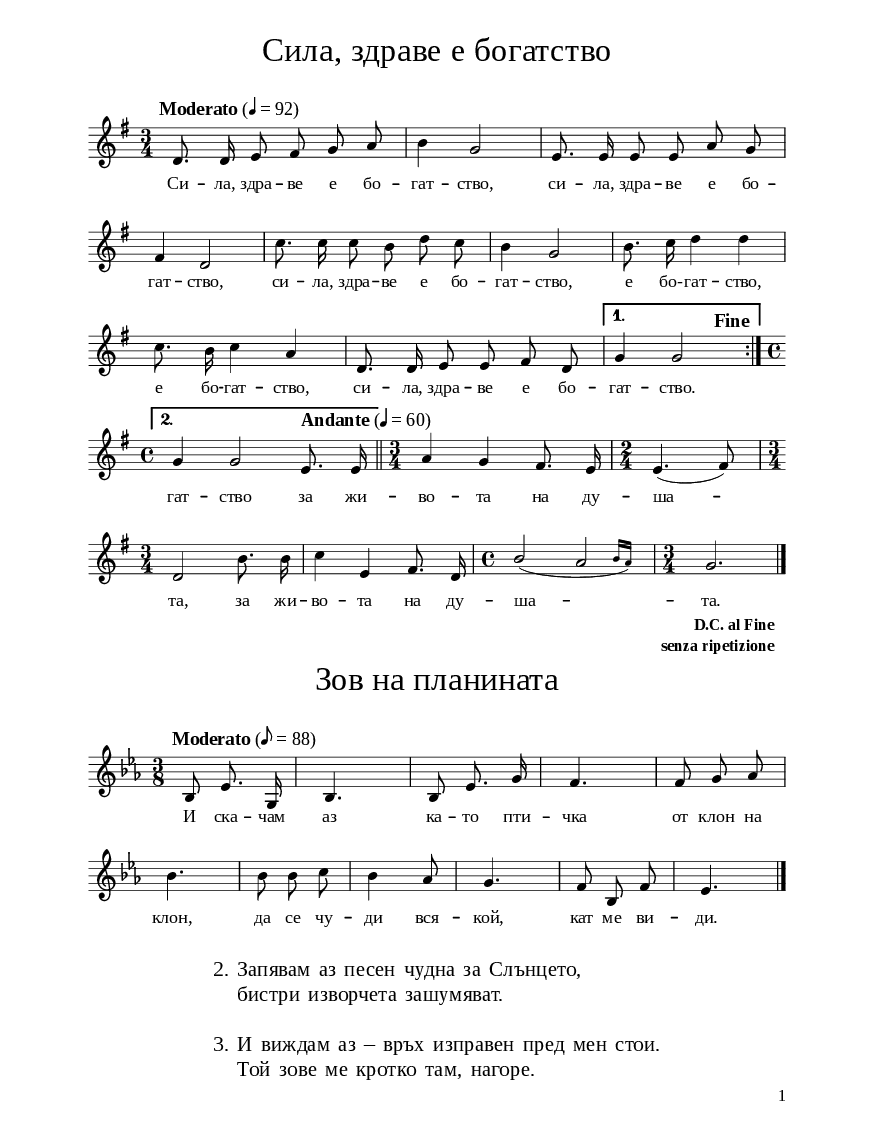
\version "2.24.3"

% include paper part and global functions
\include "include/globals.ily"

\bookpart {
  \label #'ref112_1
  \tocItem \markup "Сила, здраве е богатство"

  \paper {
    print-all-headers = ##t
    print-page-number = ##t
    print-first-page-number = ##t

    % put page numbers on the bottom
    oddHeaderMarkup = \markup ""
    evenHeaderMarkup = \markup ""
    oddFooterMarkup = \markup
    \fill-line {
      ""
      \if \should-print-page-number \fromproperty #'page:page-number-string
    }
    evenFooterMarkup = \markup
    \fill-line {
      \if \should-print-page-number \fromproperty #'page:page-number-string
      ""
    }

    left-margin = 1.5\cm
    right-margin = 1.5\cm
    top-margin = 1.6\cm
    bottom-margin = 1.2\cm
    ragged-bottom = ##t % do not spread the staves to fill the whole vertical space

    % change distance between staves
    system-system-spacing =
    #'((basic-distance . 11)
       (minimum-distance . 6)
       (padding . 1)
       (stretchability . 12))
  }
  \score {
    \include "include/score-layout.ily"


    \new Voice \relative c' {
      \clef treble
      \key g \major
      \time 3/4
      \tempoFunc "Moderato" 4 "92"
      \autoBeamOff

      \repeat volta 2 {
        d8. d16 e8 fis8 g8 a8 | b4 g2 | e8. e16 e8 e8 a8 g8 | \break



        fis4 d2 |  c'8. c16 c8 b8 d8 c8 | b4 g2 | b8. c16 d4 d4 | \break

        c8. b16 c4 a4 |    d,8. d16 e8 e8 fis8 d8
      } \alternative {
        { | g4 \tempo "         Fine" g2 | \break }
        {
          \time 4/4 g4 g2

          \override Score.MetronomeMark.outside-staff-priority = #99
          %\override Score.MetronomeMark.X-extent=#'(-4.5 . 0)
          \tempoFunc "Andante" 4 "60"

          e8. e16
        }
      }

      \bar "||" \time 3/4  a4 g4 fis8. e16


      \time 2/4  e4. ( fis8 ) \break

      | \time 3/4  d2 b'8. b16 | c4 e,4 fis8. d16 | \time 4/4 \stemUp b'2 ( \afterGrace a2 { b16[ a] )} |
      \time 3/4  |
      g2. \bar "|."


    }



    \addlyrics {
      Си -- ла,
      здра -- ве е бо -- гат -- ство, си -- ла, здра --
      ве е бо -- гат -- ство, си -- ла, здра -- ве е
      бо -- гат -- ство, е "бо-" -- гат -- ство, е бо --
      гат -- ство, си -- ла, здра -- ве е бо -- гат --
      ство. гат -- ство за жи -- во -- та на ду -- ша
      -- та, за жи -- во -- та на ду -- ша -- та.
    }

    \header {
      title = \titleFunc "Сила, здраве е богатство" "Sila, zdrave e bogatstvo"
    }

    \midi{}

  } % score

  \markup \dc-two "D.C. al Fine" "senza ripetizione"

  \label #'ref112_2
  \tocItem \markup "Зов на планината"

  \score {
    \include "include/score-layout.ily"


    \new Voice \relative c' {

      \clef treble
      \key es \major
      \time 3/8
      \tempoFunc "Moderato" 8 "88"
      \autoBeamOff
      bes8
      es8.  g,16 |
      bes4. |  bes8  es8. g16 |
      f4.|  f8  g8 as8 \break |
      bes4. | bes8  bes8 c8 | bes4
      as8 |  g4. | f8 bes,8 f'8 | es4. \bar "|."
    }

    \addlyrics {
      И ска -- чам аз ка -- то пти -- чка от клон на клон, да се чу -- ди вся -- кой, кат ме ви -- ди.
    }

    \header {
      title = \titleFunc "Зов на планината" "Zov na planinata"
    }

    \midi{}

  } % score

  \markup \fontsize #bgCoupletFontSize {
    \hspace #12
    \override #`(baseline-skip . ,bgCoupletBaselineSkip)
    \column {
      \line {  2. Запявам аз  песен чудна за Слънцето, }
      \line {   "   "  бистри изворчета зашумяват.}
      \line {   "   " }
      \line {3. И виждам аз – връх изправен пред мен стои.}
      \line {   "   "  Той зове ме кротко там, нагоре.}
    }

  } % markup





} % bookpart
